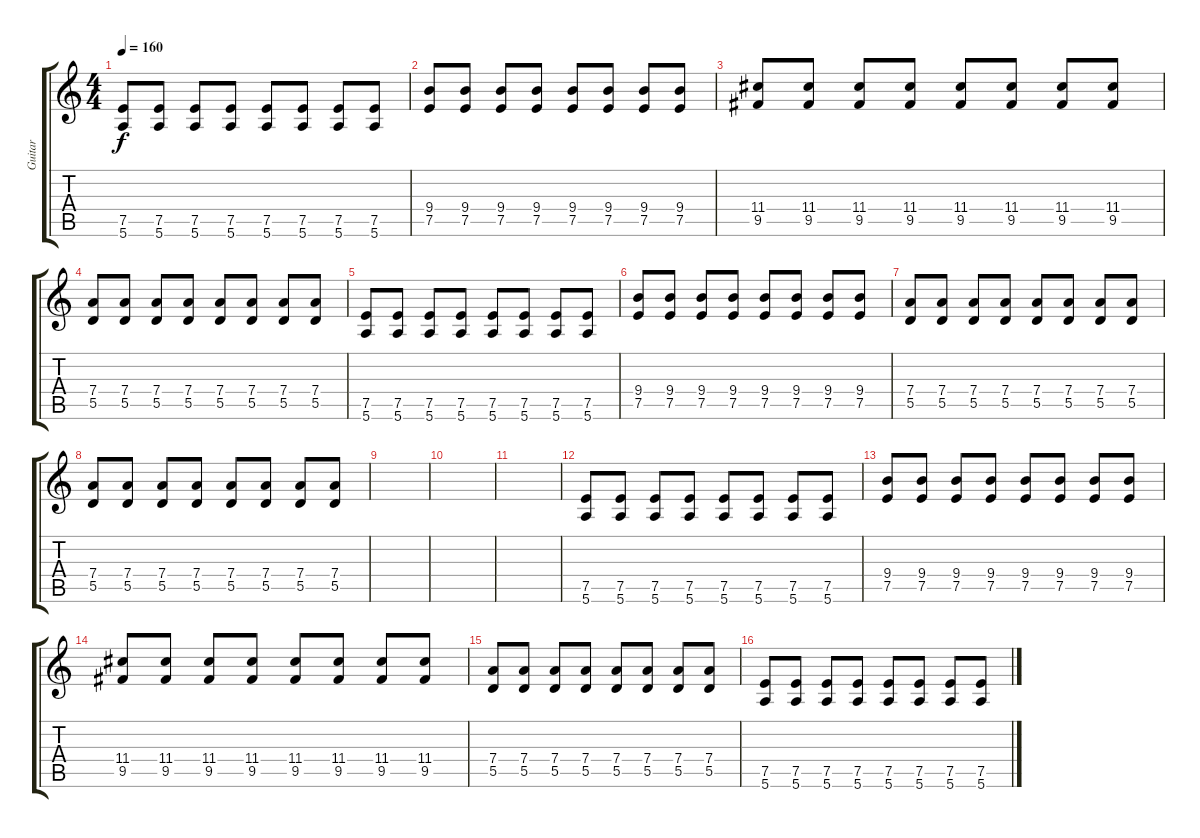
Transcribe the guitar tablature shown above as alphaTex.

\track ("Guitar" "Guitar") {instrument electricguitarmuted}
\staff {score tabs}
\tuning (E4 B3 G3 D3 A2 E2) {hide}
\ts (4 4)
\tempo 160
\clef g2
\ks c
(7.5 5.6).8{dy f} (7.5 5.6).8 (7.5 5.6).8 (7.5 5.6).8 (7.5 5.6).8 (7.5 5.6).8 (7.5 5.6).8 (7.5 5.6).8 |
(9.4 7.5).8 (9.4 7.5).8 (9.4 7.5).8 (9.4 7.5).8 (9.4 7.5).8 (9.4 7.5).8 (9.4 7.5).8 (9.4 7.5).8 |
(11.4 9.5).8 (11.4 9.5).8 (11.4 9.5).8 (11.4 9.5).8 (11.4 9.5).8 (11.4 9.5).8 (11.4 9.5).8 (11.4 9.5).8 |
(7.4 5.5).8 (7.4 5.5).8 (7.4 5.5).8 (7.4 5.5).8 (7.4 5.5).8 (7.4 5.5).8 (7.4 5.5).8 (7.4 5.5).8 |
(7.5 5.6).8 (7.5 5.6).8 (7.5 5.6).8 (7.5 5.6).8 (7.5 5.6).8 (7.5 5.6).8 (7.5 5.6).8 (7.5 5.6).8 |
(9.4 7.5).8 (9.4 7.5).8 (9.4 7.5).8 (9.4 7.5).8 (9.4 7.5).8 (9.4 7.5).8 (9.4 7.5).8 (9.4 7.5).8 |
(7.4 5.5).8 (7.4 5.5).8 (7.4 5.5).8 (7.4 5.5).8 (7.4 5.5).8 (7.4 5.5).8 (7.4 5.5).8 (7.4 5.5).8 |
(7.4 5.5).8 (7.4 5.5).8 (7.4 5.5).8 (7.4 5.5).8 (7.4 5.5).8 (7.4 5.5).8 (7.4 5.5).8 (7.4 5.5).8 |
|
|
|
(7.5 5.6).8{instrument distortionguitar} (7.5 5.6).8 (7.5 5.6).8 (7.5 5.6).8 (7.5 5.6).8 (7.5 5.6).8 (7.5 5.6).8 (7.5 5.6).8 |
(9.4 7.5).8 (9.4 7.5).8 (9.4 7.5).8 (9.4 7.5).8 (9.4 7.5).8 (9.4 7.5).8 (9.4 7.5).8 (9.4 7.5).8 |
(11.4 9.5).8 (11.4 9.5).8 (11.4 9.5).8 (11.4 9.5).8 (11.4 9.5).8 (11.4 9.5).8 (11.4 9.5).8 (11.4 9.5).8 |
(7.4 5.5).8 (7.4 5.5).8 (7.4 5.5).8 (7.4 5.5).8 (7.4 5.5).8 (7.4 5.5).8 (7.4 5.5).8 (7.4 5.5).8 |
(7.5 5.6).8 (7.5 5.6).8 (7.5 5.6).8 (7.5 5.6).8 (7.5 5.6).8 (7.5 5.6).8 (7.5 5.6).8 (7.5 5.6).8
